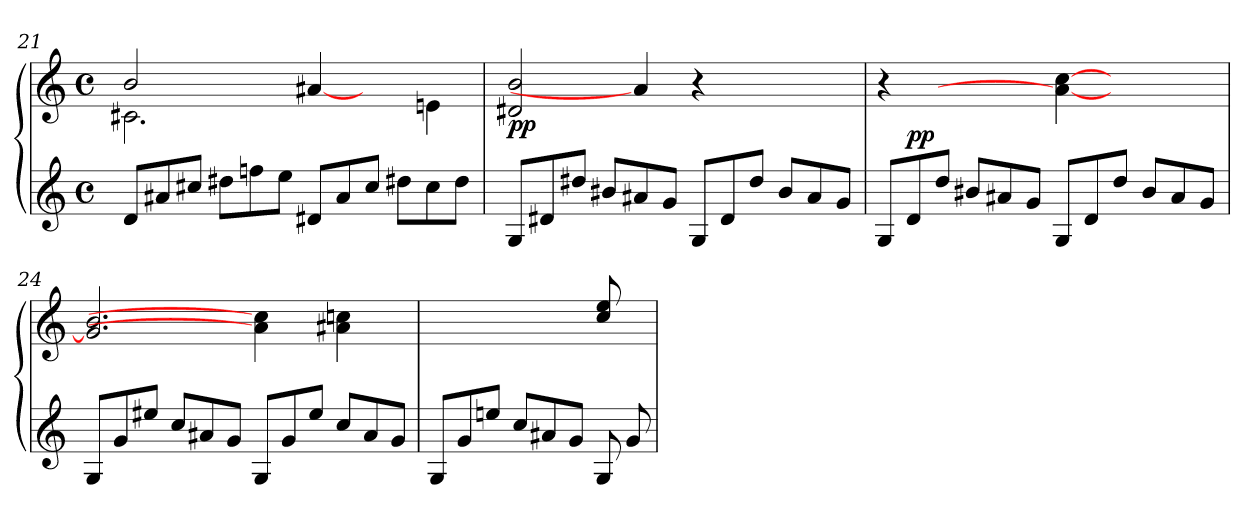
**kern	**kern	**dynam
*part1	*part1	*part1
*staff2	*staff1	*staff1/2
*M4/4	*M4/4	*
*met(c)	*met(c)	*
=21	=21	=21
*	*^	*
8d/L	2b/	2.c#X\	.
8a#X/	.	.	.
8cc#X/J	.	.	.
8dd#X\L	.	.	.
8ffn\	1ryy	.	.
8ee\J	.	.	.
8d#/L	.	[4a#X/	.
8a#/	.	.	.
8cc#/J	.	4ryy	.
8dd#X\L	.	.	.
8cc#\	.	4en\	.
8dd#\J	.	.	.
*	*v	*v	*
!!LO:LB:g=z
=22	=22	=22
!	!	!LO:DY:b
8G/L	(>2d#X/ 2b/	pp
8d#/	.	.
8dd#/J	.	.
8b#X/L	.	.
8a#X/	4a#/]	.
8g/J	.	.
8G/L	4r	.
8d#/	.	.
8dd#/J	2ryy	.
8b#/L	.	.
8a#/	.	.
8g/J	.	.
=23	=23	=23
8G/L	4r	.
!	!	!LO:DY:a=2
8d/	.	pp
8dd/J	2ryy	.
8b#X/L	.	.
8a#X/	.	.
8g/J	.	.
8G/L	4a#\_ [4cc\	.
8d/	.	.
8dd/J	2ryy	.
8b#/L	.	.
8a#/	.	.
8g/J	.	.
=24	=24	=24
8G/L	(2.g/] 2.b/	.
8g/	.	.
8ee#X/J	.	.
8cc/L	.	.
8a#X/	.	.
8g/J	.	.
8G/L	4a#\] 4cc\]	.
8g/	.	.
8ee#/J	8ryy	.
8cc/L	4a#\ 4ccn\	.
8a#/	.	.
8g/J	8ryy	.
!!LO:LB:g=z
=25	=25	=25
8G/L	2.ryy	.
8g/	.	.
8een/J	.	.
8cc/L	.	.
8a#X/	.	.
8g/J	.	.
8G/L	8cc/ 8ee/L	.
8g/	8ryy	.
=	=	=
*-	*-	*-
